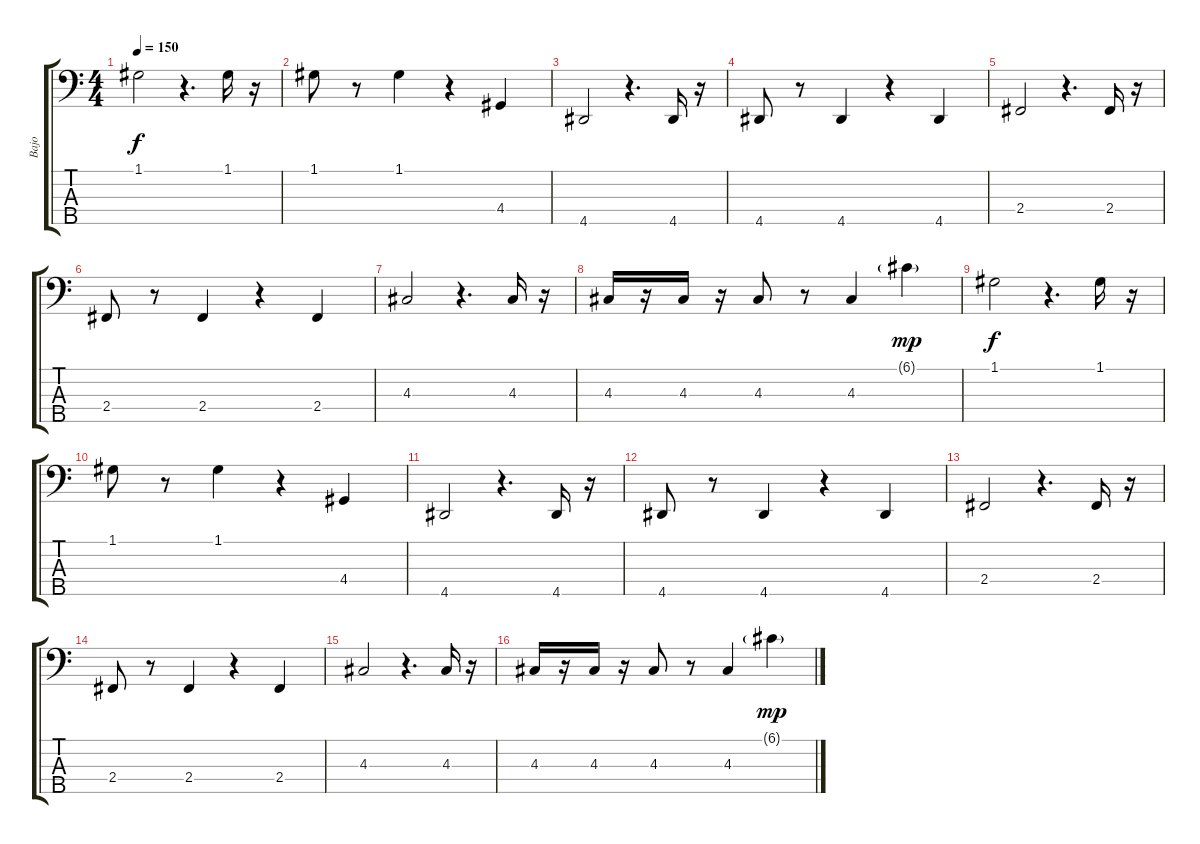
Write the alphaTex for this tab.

\track ("Bajo" "Bajo") {instrument electricbassfinger}
\staff {score tabs}
\tuning (G2 D2 A1 E1 B0) {hide}
\ts (4 4)
\tempo 150
\clef f4
\ks c
1.1.2{dy f} r.4{d} 1.1.16 r.16 |
1.1.8 r.8 1.1.4 r.4 4.4.4 |
4.5.2 r.4{d} 4.5.16 r.16 |
4.5.8 r.8 4.5.4 r.4 4.5.4 |
2.4.2 r.4{d} 2.4.16 r.16 |
2.4.8 r.8 2.4.4 r.4 2.4.4 |
4.3.2 r.4{d} 4.3.16 r.16 |
4.3.16 r.16 4.3.16 r.16 4.3.8 r.8 4.3.4 6.1{g}.4{dy mp} |
1.1.2{dy f} r.4{d} 1.1.16 r.16 |
1.1.8 r.8 1.1.4 r.4 4.4.4 |
4.5.2 r.4{d} 4.5.16 r.16 |
4.5.8 r.8 4.5.4 r.4 4.5.4 |
2.4.2 r.4{d} 2.4.16 r.16 |
2.4.8 r.8 2.4.4 r.4 2.4.4 |
4.3.2 r.4{d} 4.3.16 r.16 |
4.3.16 r.16 4.3.16 r.16 4.3.8 r.8 4.3.4 6.1{g}.4{dy mp}
